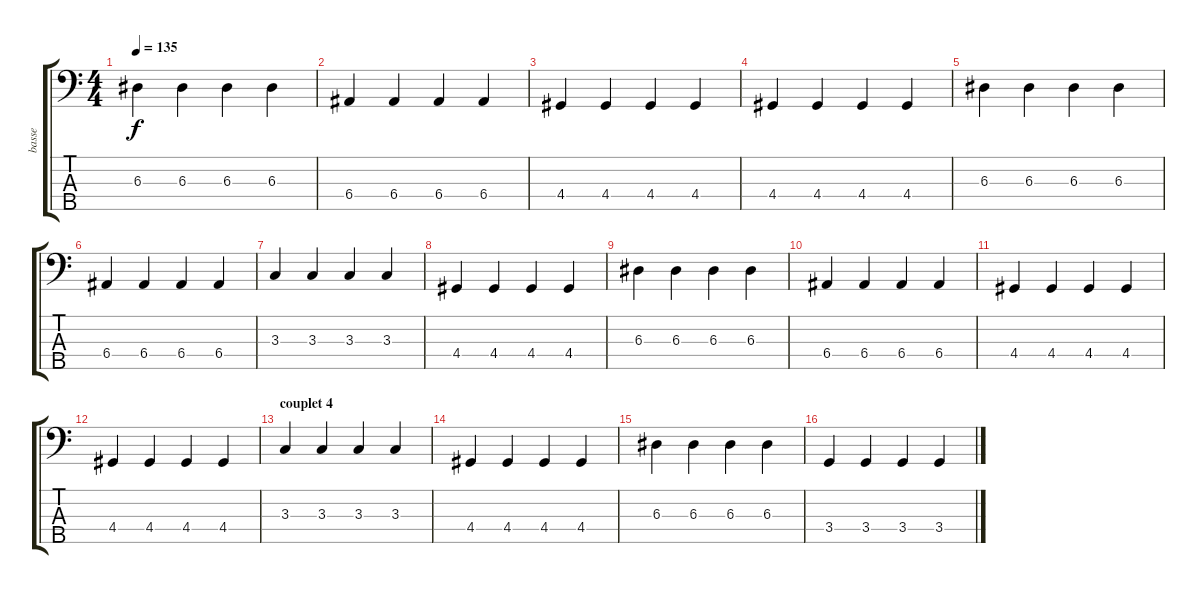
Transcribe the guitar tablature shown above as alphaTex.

\track ("basse" "basse") {instrument electricbassfinger}
\staff {score tabs}
\tuning (G2 D2 A1 E1 B0) {hide}
\ts (4 4)
\tempo 135
\clef f4
\ks c
6.3.4{dy f} 6.3.4 6.3.4 6.3.4 |
6.4.4 6.4.4 6.4.4 6.4.4 |
4.4.4 4.4.4 4.4.4 4.4.4 |
4.4.4 4.4.4 4.4.4 4.4.4 |
6.3.4 6.3.4 6.3.4 6.3.4 |
6.4.4 6.4.4 6.4.4 6.4.4 |
3.3.4 3.3.4 3.3.4 3.3.4 |
4.4.4 4.4.4 4.4.4 4.4.4 |
6.3.4 6.3.4 6.3.4 6.3.4 |
6.4.4 6.4.4 6.4.4 6.4.4 |
4.4.4 4.4.4 4.4.4 4.4.4 |
4.4.4 4.4.4 4.4.4 4.4.4 |
\section ("" "couplet 4")
3.3.4 3.3.4 3.3.4 3.3.4 |
4.4.4 4.4.4 4.4.4 4.4.4 |
6.3.4 6.3.4 6.3.4 6.3.4 |
3.4.4 3.4.4 3.4.4 3.4.4
